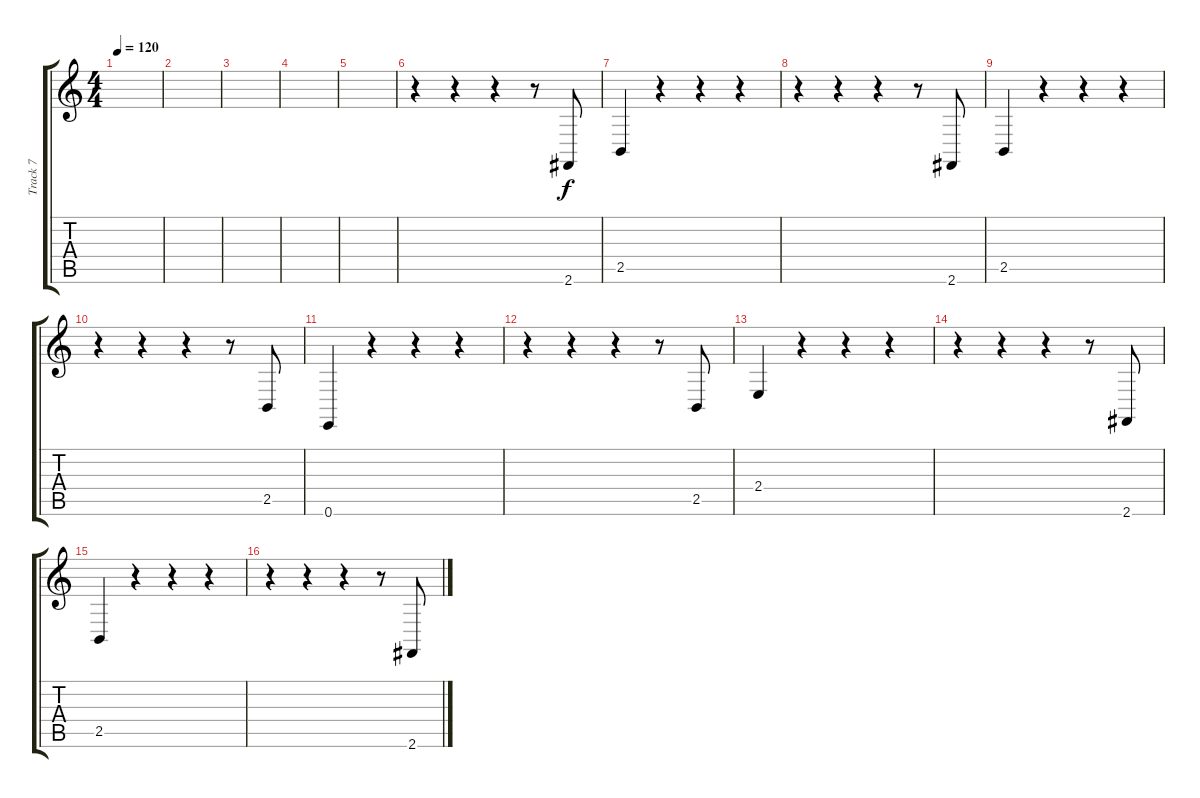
\track ("Track 7" "Track 7") {instrument timpani}
\staff {score tabs}
\tuning (E4 B3 G3 D3 A2 E2) {hide}
\ts (4 4)
\tempo 120
\clef g2
\ks c
|
|
|
|
|
r.4 r.4 r.4 r.8 2.6.8 |
2.5.4 r.4 r.4 r.4 |
r.4 r.4 r.4 r.8 2.6.8 |
2.5.4 r.4 r.4 r.4 |
r.4 r.4 r.4 r.8 2.5.8 |
0.6.4 r.4 r.4 r.4 |
r.4 r.4 r.4 r.8 2.5.8 |
2.4.4 r.4 r.4 r.4 |
r.4 r.4 r.4 r.8 2.6.8 |
2.5.4 r.4 r.4 r.4 |
r.4 r.4 r.4 r.8 2.6.8
